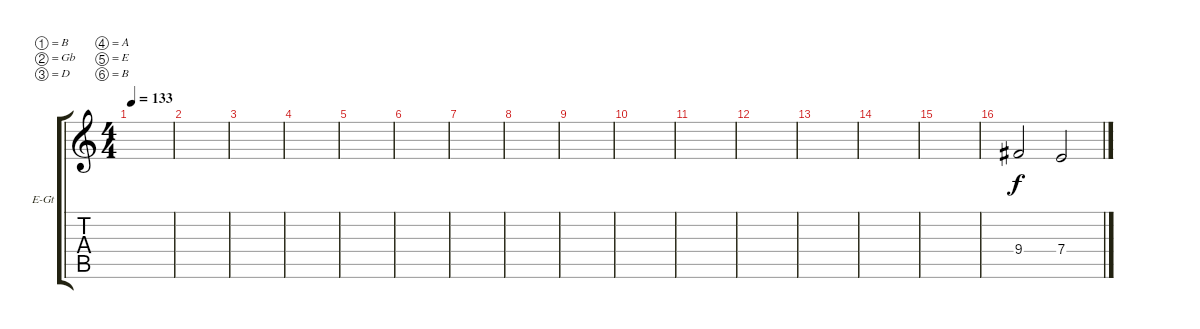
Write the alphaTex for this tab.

\bracketExtendMode groupsimilarinstruments
\firstSystemTrackNameOrientation horizontal
\otherSystemsTrackNameOrientation horizontal
\track ("Extra Guitar" "E-Gt") {instrument distortionguitar}
\staff {score tabs}
\tuning (B3 Gb3 D3 A2 E2 B1)
\ts (4 4)
\tempo 133
\clef g2
\scale
0.333333
\ks c
|
\scale
0.333333 |
\scale
0.333333 |
\scale
0.333333 |
\scale
0.333333 |
\scale
0.333333 |
\scale
0.333333 |
\scale
0.333333 |
\scale
0.333333 |
\scale
0.333333 |
\scale
0.333333 |
\scale
0.333333 |
\scale
0.333333 |
\scale
0.333333 |
\scale
0.333333 |
\scale
0.333333 9.4.2 7.4.2
